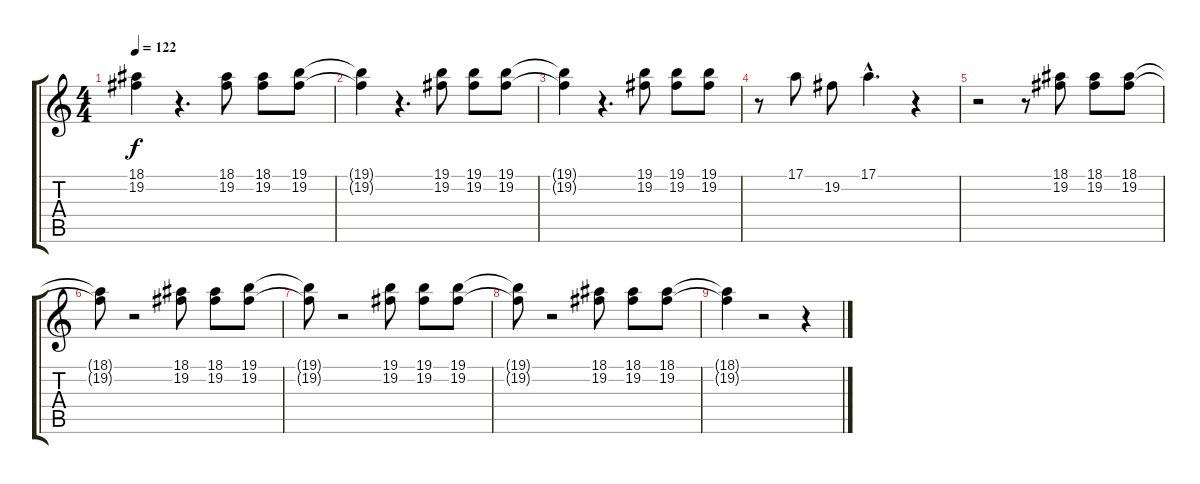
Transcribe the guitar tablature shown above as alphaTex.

\track "" {instrument synthvoice}
\staff {score tabs}
\tuning (E4 B3 G3 D3 A2 E2) {hide}
\ts (4 4)
\tempo 122
\clef g2
\ks c
(18.1{t} 19.2{t}).4{dy f} r.4{d} (18.1 19.2).8 (18.1 19.2).8 (19.1 19.2).8 |
(19.1{t} 19.2{t}).4 r.4{d} (19.1 19.2).8 (19.1 19.2).8 (19.1 19.2).8 |
(19.1{t} 19.2{t}).4 r.4{d} (19.1 19.2).8 (19.1 19.2).8 (19.1 19.2).8 |
r.8 17.1.8 19.2.8 17.1{hac}.4{d} r.4 |
r.2 r.8 (18.1 19.2).8 (18.1 19.2).8 (18.1 19.2).8 |
(18.1{t} 19.2{t}).8 r.2 (18.1 19.2).8 (18.1 19.2).8 (19.1 19.2).8 |
(19.1{t} 19.2{t}).8 r.2 (19.1 19.2).8 (19.1 19.2).8 (19.1 19.2).8 |
(19.1{t} 19.2{t}).8 r.2 (18.1 19.2).8 (18.1 19.2).8 (18.1 19.2).8 |
(18.1{t} 19.2{t}).4 r.2 r.4
